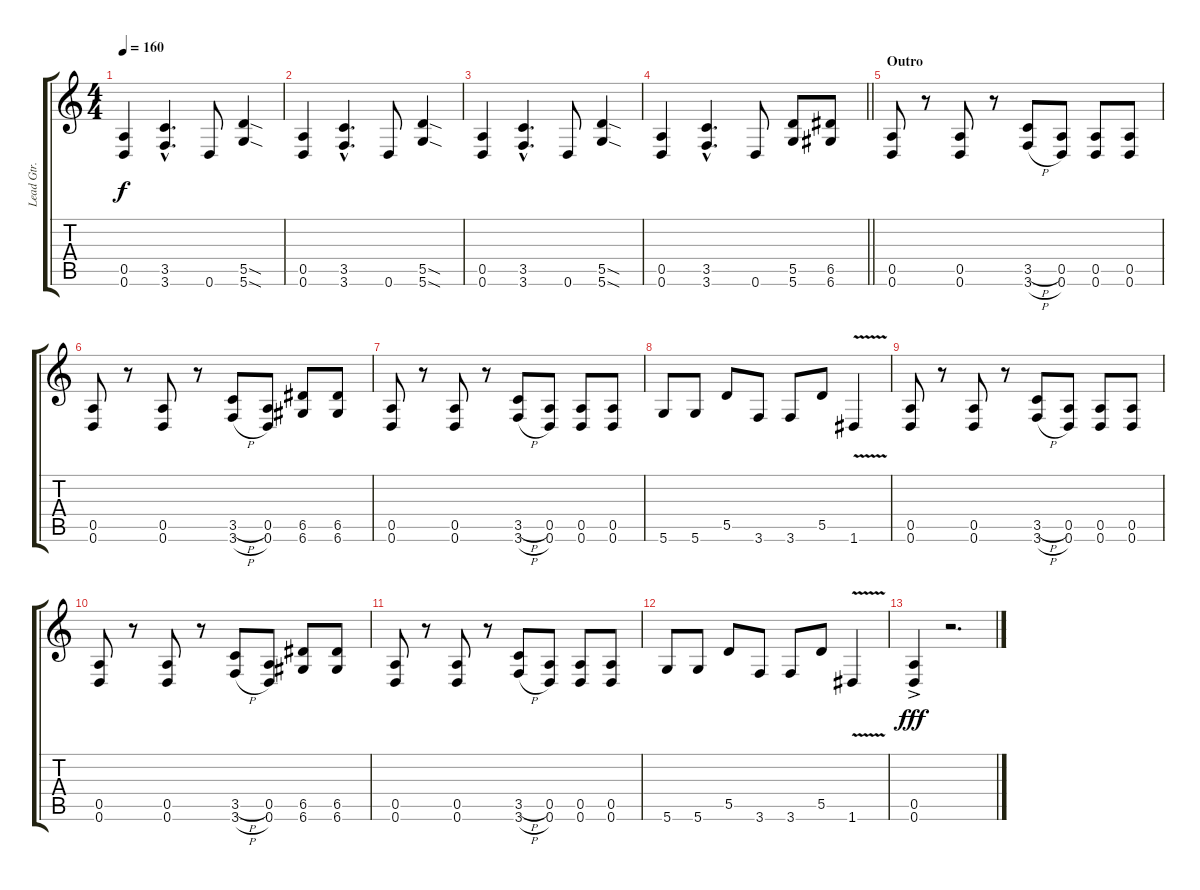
\track ("Lead Gtr. (Kielinen)" "Lead Gtr. ") {instrument distortionguitar}
\staff {score tabs}
\tuning (E4 B3 G3 D3 A2 D2) {hide}
\ts (4 4)
\tempo 160
\clef g2
\ks c
(0.5 0.6).4{dy f} (3.5{hac} 3.6{hac}).4{d} 0.6.8 (5.5{sod} 5.6{sod}).4 |
(0.5 0.6).4 (3.5{hac} 3.6{hac}).4{d} 0.6.8 (5.5{sod} 5.6{sod}).4 |
(0.5 0.6).4 (3.5{hac} 3.6{hac}).4{d} 0.6.8 (5.5{sod} 5.6{sod}).4 |
\barLineRight lightlight
(0.5 0.6).4 (3.5{hac} 3.6{hac}).4{d} 0.6.8 (5.5 5.6).8 (6.5 6.6).8 |
\section ("" "Outro")
(0.5 0.6).8 r.8 (0.5 0.6).8 r.8 (3.5{h} 3.6{h}).8 (0.5 0.6).8 (0.5 0.6).8 (0.5 0.6).8 |
(0.5 0.6).8 r.8 (0.5 0.6).8 r.8 (3.5{h} 3.6{h}).8 (0.5 0.6).8 (6.5 6.6).8 (6.5 6.6).8 |
(0.5 0.6).8 r.8 (0.5 0.6).8 r.8 (3.5{h} 3.6{h}).8 (0.5 0.6).8 (0.5 0.6).8 (0.5 0.6).8 |
5.6.8 5.6.8 5.5.8 3.6.8 3.6.8 5.5.8 1.6{v}.4 |
(0.5 0.6).8 r.8 (0.5 0.6).8 r.8 (3.5{h} 3.6{h}).8 (0.5 0.6).8 (0.5 0.6).8 (0.5 0.6).8 |
(0.5 0.6).8 r.8 (0.5 0.6).8 r.8 (3.5{h} 3.6{h}).8 (0.5 0.6).8 (6.5 6.6).8 (6.5 6.6).8 |
(0.5 0.6).8 r.8 (0.5 0.6).8 r.8 (3.5{h} 3.6{h}).8 (0.5 0.6).8 (0.5 0.6).8 (0.5 0.6).8 |
5.6.8 5.6.8 5.5.8 3.6.8 3.6.8 5.5.8 1.6{v}.4 |
(0.5{ac} 0.6{ac}).4{dy fff} r.2{d}
